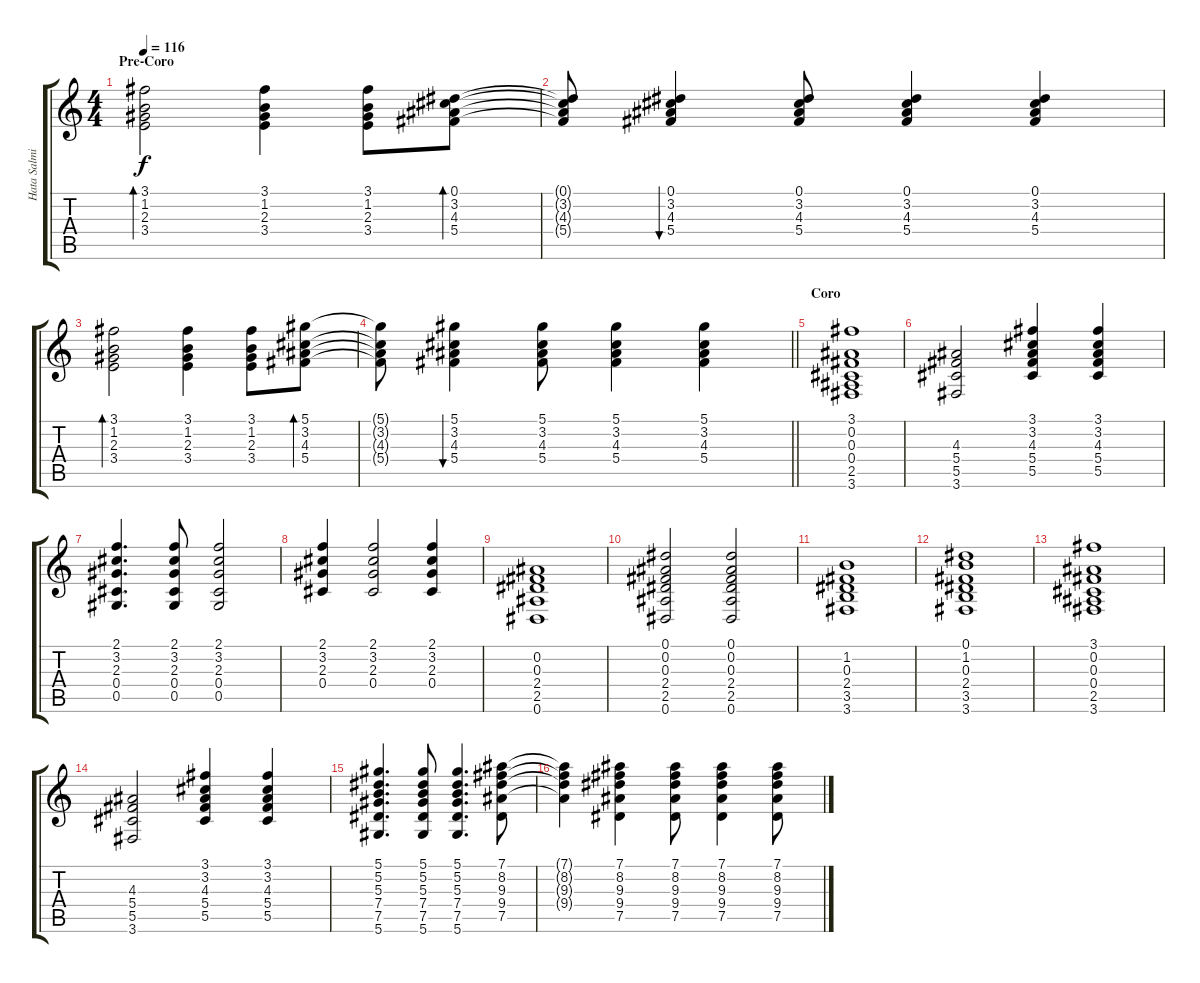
\track ("Hata Salmi" "Hata Salmi") {instrument acousticguitarsteel}
\staff {score tabs}
\tuning (Eb4 Bb3 Gb3 Db3 Ab2 Eb2) {hide}
\ts (4 4)
\section ("" "Pre-Coro")
\tempo 116
\clef g2
\ks c
(3.1 1.2 2.3 3.4).2{bd 120 dy f} (3.1 1.2 2.3 3.4).4 (3.1 1.2 2.3 3.4).8 (0.1 3.2 4.3 5.4).8{bd 120} |
(0.1{t} 3.2{t} 4.3{t} 5.4{t}).8 (0.1 3.2 4.3 5.4).4{bu 60} (0.1 3.2 4.3 5.4).8 (0.1 3.2 4.3 5.4).4 (0.1 3.2 4.3 5.4).4 |
(3.1 1.2 2.3 3.4).2{bd 120} (3.1 1.2 2.3 3.4).4 (3.1 1.2 2.3 3.4).8 (5.1 3.2 4.3 5.4).8{bd 120} |
\barLineRight lightlight
(5.1{t} 3.2{t} 4.3{t} 5.4{t}).8 (5.1 3.2 4.3 5.4).4{bu 60} (5.1 3.2 4.3 5.4).8 (5.1 3.2 4.3 5.4).4 (5.1 3.2 4.3 5.4).4 |
\section ("" "Coro")
(3.1 0.2 0.3 0.4 2.5 3.6).1{volume 12 instrument distortionguitar} |
(4.3 5.4 5.5 3.6).2 (3.1 3.2 4.3 5.4 5.5).4 (3.1 3.2 4.3 5.4 5.5).4 |
(2.1 3.2 2.3 0.4 0.5).4{d} (2.1 3.2 2.3 0.4 0.5).8 (2.1 3.2 2.3 0.4 0.5).2 |
(2.1 3.2 2.3 0.4).4 (2.1 3.2 2.3 0.4).2 (2.1 3.2 2.3 0.4).4 |
(0.2 0.3 2.4 2.5 0.6).1 |
(0.1 0.2 0.3 2.4 2.5 0.6).2 (0.1 0.2 0.3 2.4 2.5 0.6).2 |
(1.2 0.3 2.4 3.5 3.6).1 |
(0.1 1.2 0.3 2.4 3.5 3.6).1 |
(3.1 0.2 0.3 0.4 2.5 3.6).1{instrument distortionguitar} |
(4.3 5.4 5.5 3.6).2 (3.1 3.2 4.3 5.4 5.5).4 (3.1 3.2 4.3 5.4 5.5).4 |
(5.1 5.2 5.3 7.4 7.5 5.6).4{d} (5.1 5.2 5.3 7.4 7.5 5.6).8 (5.1 5.2 5.3 7.4 7.5 5.6).4{d} (7.1 8.2 9.3 9.4 7.5).8 |
(7.1{t} 8.2{t} 9.3{t} 9.4{t}).4 (7.1 8.2 9.3 9.4 7.5).4 (7.1 8.2 9.3 9.4 7.5).8 (7.1 8.2 9.3 9.4 7.5).4 (7.1 8.2 9.3 9.4 7.5).8
